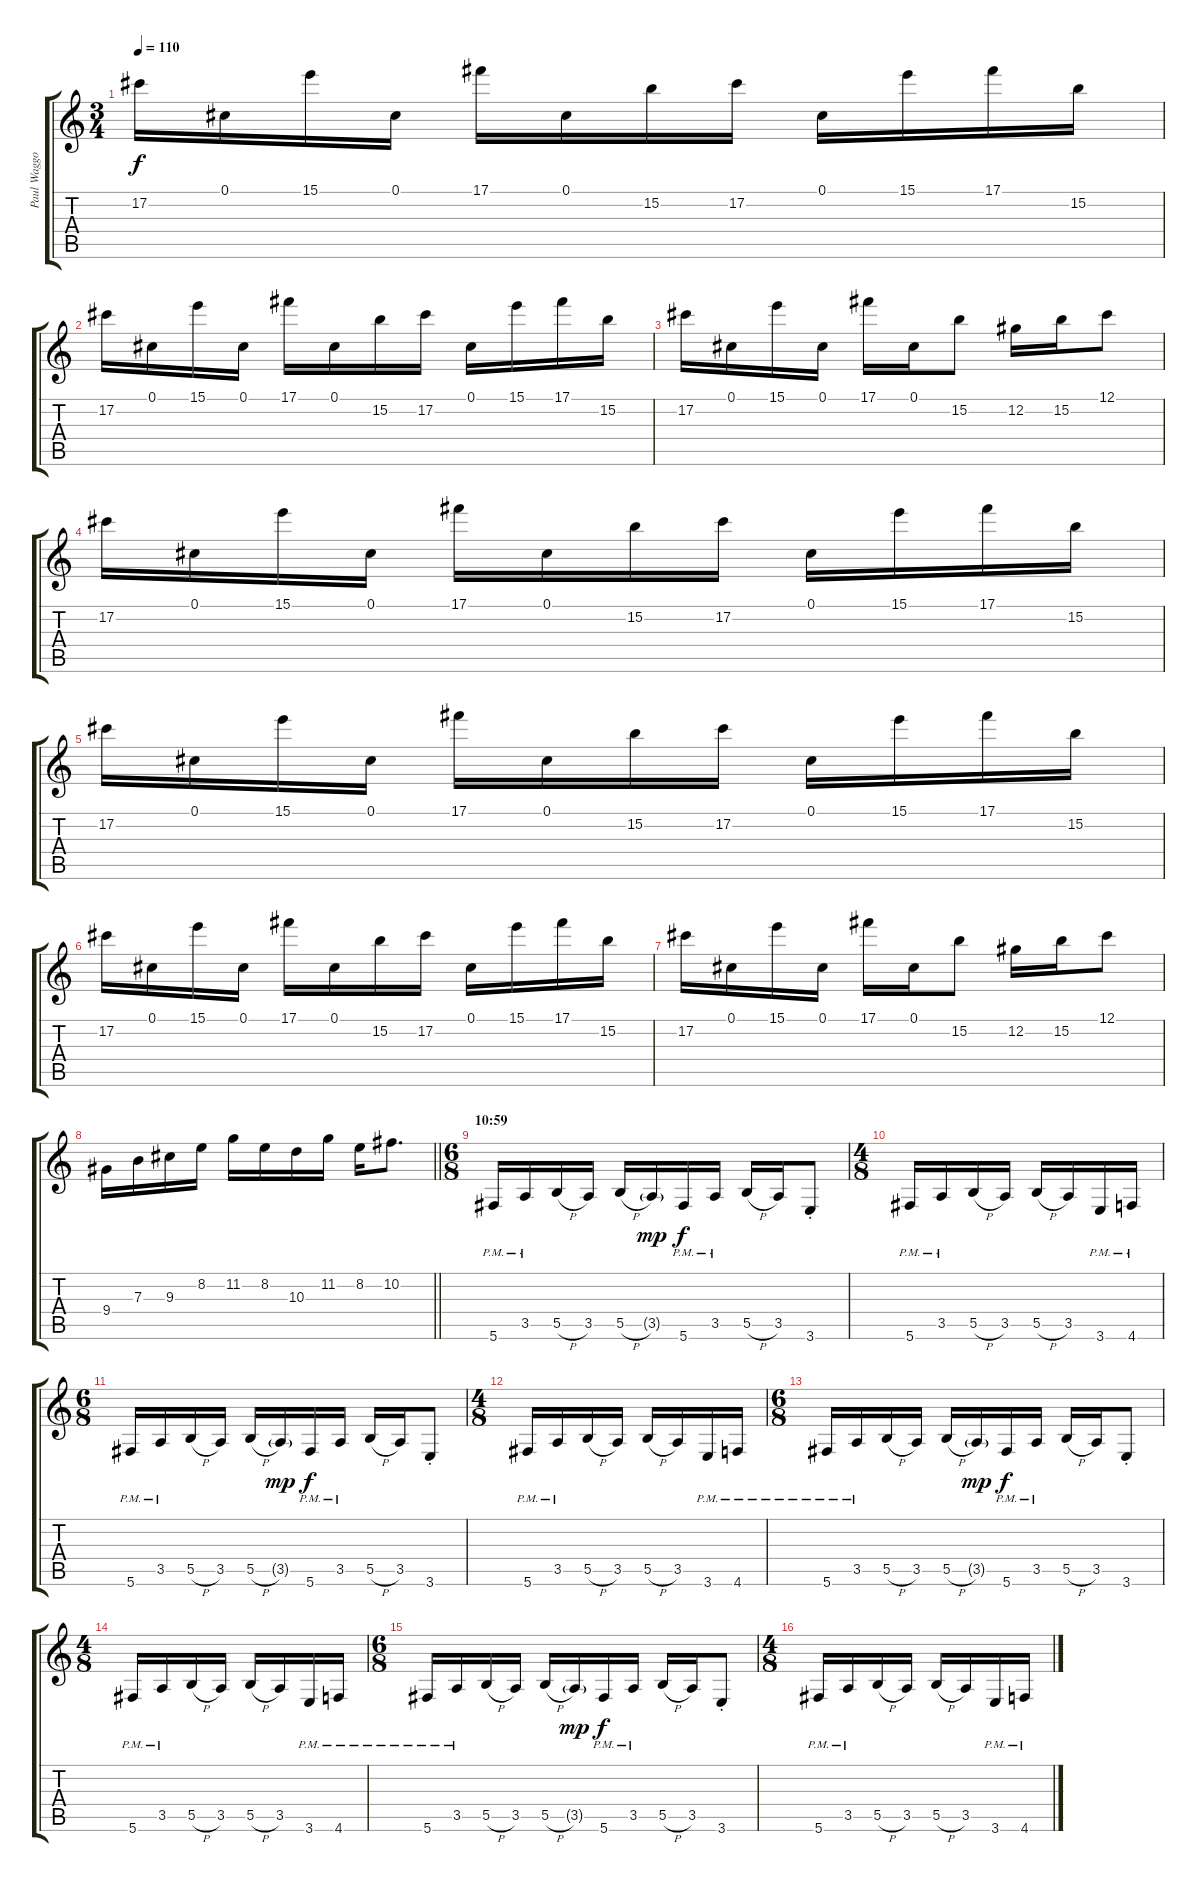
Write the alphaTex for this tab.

\track ("Paul Waggoner" "Paul Waggo") {instrument distortionguitar}
\staff {score tabs}
\tuning (Db4 Ab3 E3 B2 Gb2 Db2) {hide}
\ts (3 4)
\tempo 110
\clef g2
\ks c
17.2.16{dy f} 0.1.16 15.1.16 0.1.16 17.1.16 0.1.16 15.2.16 17.2.16 0.1.16 15.1.16 17.1.16 15.2.16 |
17.2.16 0.1.16 15.1.16 0.1.16 17.1.16 0.1.16 15.2.16 17.2.16 0.1.16 15.1.16 17.1.16 15.2.16 |
17.2.16 0.1.16 15.1.16 0.1.16 17.1.16 0.1.16 15.2.8 12.2.16 15.2.16 12.1.8 |
17.2.16 0.1.16 15.1.16 0.1.16 17.1.16 0.1.16 15.2.16 17.2.16 0.1.16 15.1.16 17.1.16 15.2.16 |
17.2.16 0.1.16 15.1.16 0.1.16 17.1.16 0.1.16 15.2.16 17.2.16 0.1.16 15.1.16 17.1.16 15.2.16 |
17.2.16 0.1.16 15.1.16 0.1.16 17.1.16 0.1.16 15.2.16 17.2.16 0.1.16 15.1.16 17.1.16 15.2.16 |
17.2.16 0.1.16 15.1.16 0.1.16 17.1.16 0.1.16 15.2.8 12.2.16 15.2.16 12.1.8 |
\barLineRight lightlight
9.4.16 7.3.16 9.3.16 8.2.16{beam split} 11.2.16 8.2.16{beam merge} 10.3.16 11.2.16{beam split} 8.2.16 10.2.8{d} |
\ts (6 8)
\section ("" "10:59")
5.6{pm}.16 3.5{pm}.16 5.5{h}.16 3.5.16{beam split} 5.5{h}.16 3.5{g}.16{dy mp beam merge} 5.6{pm}.16{dy f} 3.5{pm}.16{beam split} 5.5{h}.16 3.5.16 3.6{st}.8 |
\ts (4 8)
5.6{pm}.16 3.5{pm}.16{beam merge} 5.5{h}.16 3.5.16 5.5{h}.16 3.5.16{beam merge} 3.6{pm}.16 4.6{pm}.16 |
\ts (6 8)
5.6{pm}.16 3.5{pm}.16 5.5{h}.16 3.5.16{beam split} 5.5{h}.16 3.5{g}.16{dy mp beam merge} 5.6{pm}.16{dy f} 3.5{pm}.16{beam split} 5.5{h}.16 3.5.16 3.6{st}.8 |
\ts (4 8)
5.6{pm}.16 3.5{pm}.16{beam merge} 5.5{h}.16 3.5.16 5.5{h}.16 3.5.16{beam merge} 3.6{pm}.16 4.6{pm}.16 |
\ts (6 8)
5.6{pm}.16 3.5{pm}.16 5.5{h}.16 3.5.16{beam split} 5.5{h}.16 3.5{g}.16{dy mp beam merge} 5.6{pm}.16{dy f} 3.5{pm}.16{beam split} 5.5{h}.16 3.5.16 3.6{st}.8 |
\ts (4 8)
5.6{pm}.16 3.5{pm}.16{beam merge} 5.5{h}.16 3.5.16 5.5{h}.16 3.5.16{beam merge} 3.6{pm}.16 4.6{pm}.16 |
\ts (6 8)
5.6{pm}.16 3.5{pm}.16 5.5{h}.16 3.5.16{beam split} 5.5{h}.16 3.5{g}.16{dy mp beam merge} 5.6{pm}.16{dy f} 3.5{pm}.16{beam split} 5.5{h}.16 3.5.16 3.6{st}.8 |
\ts (4 8)
5.6{pm}.16 3.5{pm}.16{beam merge} 5.5{h}.16 3.5.16 5.5{h}.16 3.5.16{beam merge} 3.6{pm}.16 4.6{pm}.16
